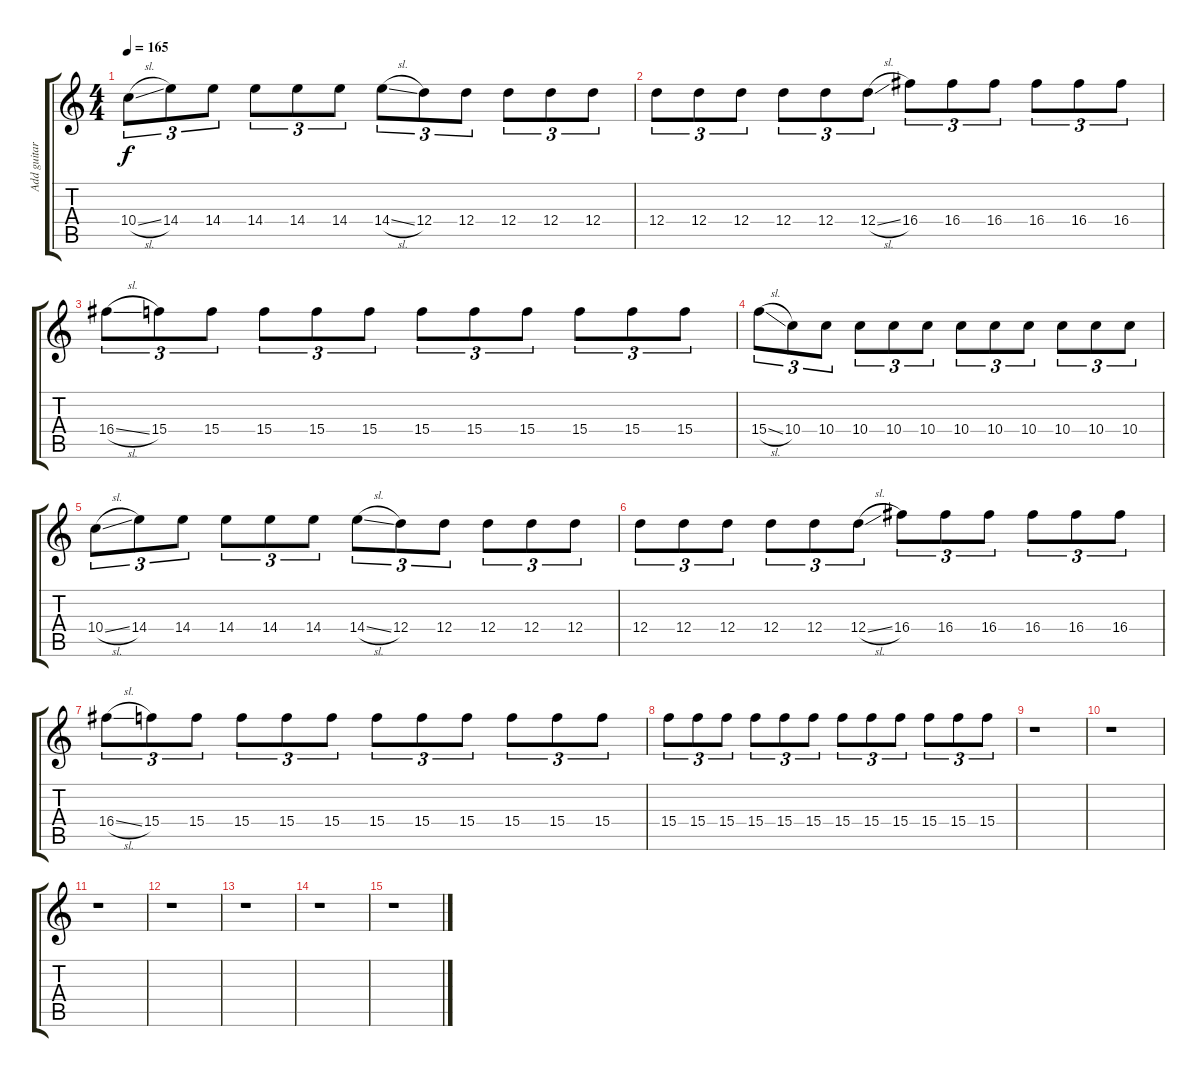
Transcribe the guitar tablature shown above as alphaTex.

\track ("Add guitar 1" "Add guitar") {instrument distortionguitar}
\staff {score tabs}
\tuning (E4 B3 G3 D3 A2 D2) {hide}
\ts (4 4)
\tempo 165
\clef g2
\ks c
10.4{sl}.8{tu (3 2) dy f} 14.4.8{tu (3 2)} 14.4.8{tu (3 2)} 14.4.8{tu (3 2)} 14.4.8{tu (3 2)} 14.4.8{tu (3 2)} 14.4{sl}.8{tu (3 2)} 12.4.8{tu (3 2)} 12.4.8{tu (3 2)} 12.4.8{tu (3 2)} 12.4.8{tu (3 2)} 12.4.8{tu (3 2)} |
12.4.8{tu (3 2)} 12.4.8{tu (3 2)} 12.4.8{tu (3 2)} 12.4.8{tu (3 2)} 12.4.8{tu (3 2)} 12.4{sl}.8{tu (3 2)} 16.4.8{tu (3 2)} 16.4.8{tu (3 2)} 16.4.8{tu (3 2)} 16.4.8{tu (3 2)} 16.4.8{tu (3 2)} 16.4.8{tu (3 2)} |
16.4{sl}.8{tu (3 2)} 15.4.8{tu (3 2)} 15.4.8{tu (3 2)} 15.4.8{tu (3 2)} 15.4.8{tu (3 2)} 15.4.8{tu (3 2)} 15.4.8{tu (3 2)} 15.4.8{tu (3 2)} 15.4.8{tu (3 2)} 15.4.8{tu (3 2)} 15.4.8{tu (3 2)} 15.4.8{tu (3 2)} |
15.4{sl}.8{tu (3 2)} 10.4.8{tu (3 2)} 10.4.8{tu (3 2)} 10.4.8{tu (3 2)} 10.4.8{tu (3 2)} 10.4.8{tu (3 2)} 10.4.8{tu (3 2)} 10.4.8{tu (3 2)} 10.4.8{tu (3 2)} 10.4.8{tu (3 2)} 10.4.8{tu (3 2)} 10.4.8{tu (3 2)} |
10.4{sl}.8{tu (3 2)} 14.4.8{tu (3 2)} 14.4.8{tu (3 2)} 14.4.8{tu (3 2)} 14.4.8{tu (3 2)} 14.4.8{tu (3 2)} 14.4{sl}.8{tu (3 2)} 12.4.8{tu (3 2)} 12.4.8{tu (3 2)} 12.4.8{tu (3 2)} 12.4.8{tu (3 2)} 12.4.8{tu (3 2)} |
12.4.8{tu (3 2)} 12.4.8{tu (3 2)} 12.4.8{tu (3 2)} 12.4.8{tu (3 2)} 12.4.8{tu (3 2)} 12.4{sl}.8{tu (3 2)} 16.4.8{tu (3 2)} 16.4.8{tu (3 2)} 16.4.8{tu (3 2)} 16.4.8{tu (3 2)} 16.4.8{tu (3 2)} 16.4.8{tu (3 2)} |
16.4{sl}.8{tu (3 2)} 15.4.8{tu (3 2)} 15.4.8{tu (3 2)} 15.4.8{tu (3 2)} 15.4.8{tu (3 2)} 15.4.8{tu (3 2)} 15.4.8{tu (3 2)} 15.4.8{tu (3 2)} 15.4.8{tu (3 2)} 15.4.8{tu (3 2)} 15.4.8{tu (3 2)} 15.4.8{tu (3 2)} |
15.4.8{tu (3 2)} 15.4.8{tu (3 2)} 15.4.8{tu (3 2)} 15.4.8{tu (3 2)} 15.4.8{tu (3 2)} 15.4.8{tu (3 2)} 15.4.8{tu (3 2)} 15.4.8{tu (3 2)} 15.4.8{tu (3 2)} 15.4.8{tu (3 2)} 15.4.8{tu (3 2)} 15.4.8{tu (3 2)} |
r.1 |
r.1 |
r.1 |
r.1 |
r.1 |
r.1 |
r.1
